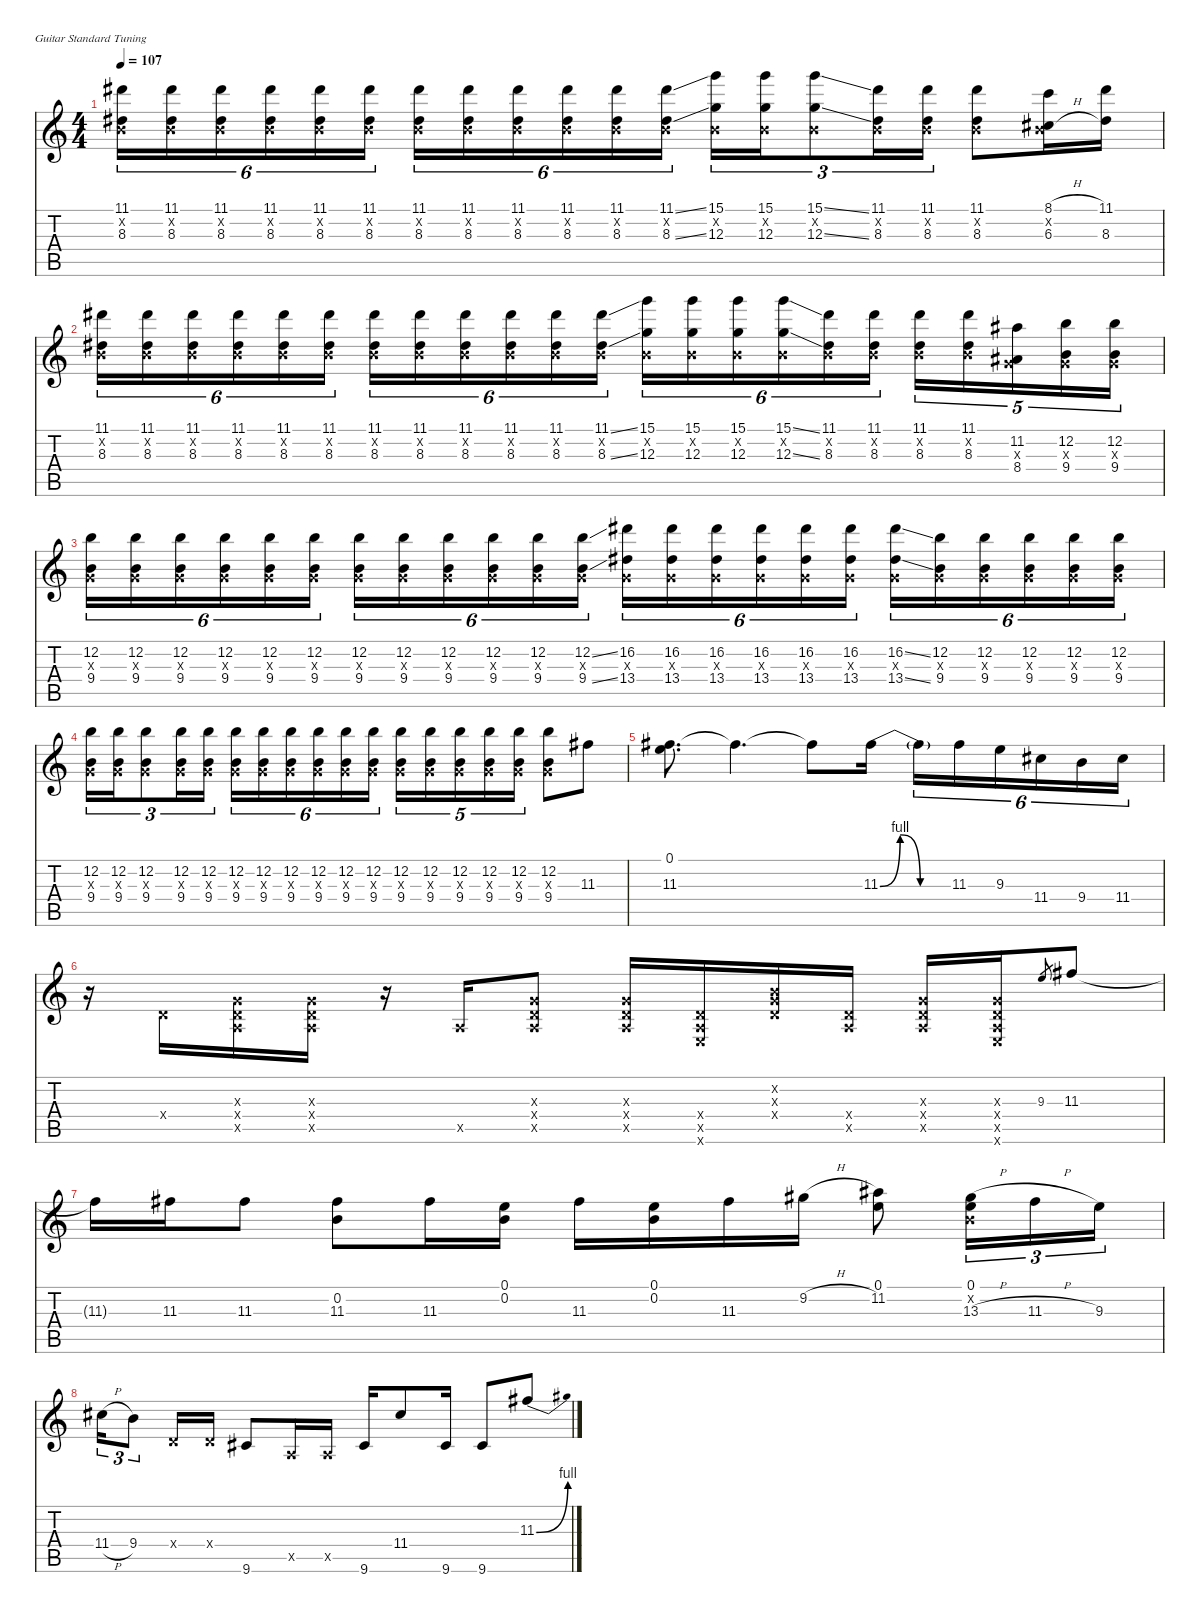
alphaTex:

\defaultSystemsLayout 4
\hideDynamics
\bracketExtendMode nobrackets
\singleTrackTrackNamePolicy hidden
\multiTrackTrackNamePolicy hidden
\firstSystemTrackNameMode fullname
\firstSystemTrackNameOrientation horizontal
\otherSystemsTrackNameOrientation horizontal
\track ("Jimi" "dist.guit.") {instrument distortionguitar}
\staff {score tabs}
\tuning (E4 B3 G3 D3 A2 E2)
\ts (4 4)
\tempo 107
\clef g2
\ks c
(11.1{acc #} 0.2{x} 8.3{acc #}).16{tu (6 4) dy f beam Down} (11.1{acc #} 0.2{x} 8.3{acc #}).16{tu (6 4) beam Down} (11.1{acc #} 0.2{x} 8.3{acc #}).16{tu (6 4) beam Down} (11.1{acc #} 0.2{x} 8.3{acc #}).16{tu (6 4) beam Down} (11.1{acc #} 0.2{x} 8.3{acc #}).16{tu (6 4) beam Down} (11.1{acc #} 0.2{x} 8.3{acc #}).16{tu (6 4) beam Down} (11.1{acc #} 0.2{x} 8.3{acc #}).16{tu (6 4) beam Down} (11.1{acc #} 0.2{x} 8.3{acc #}).16{tu (6 4) beam Down} (11.1{acc #} 0.2{x} 8.3{acc #}).16{tu (6 4) beam Down} (11.1{acc #} 0.2{x} 8.3{acc #}).16{tu (6 4) beam Down} (11.1{acc #} 0.2{x} 8.3{acc #}).16{tu (6 4) beam Down} (11.1{ss acc #} 0.2{x} 8.3{ss acc #}).16{tu (6 4) beam Down} (15.1 0.2{x} 12.3).16{tu (3 2) beam Down} (15.1 0.2{x} 12.3).16{tu (3 2) beam Down} (15.1{ss} 0.2{x} 12.3{ss}).8{tu (3 2) beam Down} (11.1{acc #} 0.2{x} 8.3{acc #}).16{tu (3 2) beam Down} (11.1{acc #} 0.2{x} 8.3{acc #}).16{tu (3 2) beam Down} (11.1{acc #} 0.2{x} 8.3{acc #}).8{beam Down} (8.1{h} 0.2{x} 6.3{h acc #}).16{beam Down} (11.1{acc #} 8.3{acc #}).16{beam Down} |
(11.1{acc #} 0.2{x} 8.3{acc #}).16{tu (6 4) beam Down} (11.1{acc #} 0.2{x} 8.3{acc #}).16{tu (6 4) beam Down} (11.1{acc #} 0.2{x} 8.3{acc #}).16{tu (6 4) beam Down} (11.1{acc #} 0.2{x} 8.3{acc #}).16{tu (6 4) beam Down} (11.1{acc #} 0.2{x} 8.3{acc #}).16{tu (6 4) beam Down} (11.1{acc #} 0.2{x} 8.3{acc #}).16{tu (6 4) beam Down} (11.1{acc #} 0.2{x} 8.3{acc #}).16{tu (6 4) beam Down} (11.1{acc #} 0.2{x} 8.3{acc #}).16{tu (6 4) beam Down} (11.1{acc #} 0.2{x} 8.3{acc #}).16{tu (6 4) beam Down} (11.1{acc #} 0.2{x} 8.3{acc #}).16{tu (6 4) beam Down} (11.1{acc #} 0.2{x} 8.3{acc #}).16{tu (6 4) beam Down} (11.1{ss acc #} 0.2{x} 8.3{ss acc #}).16{tu (6 4) beam Down} (15.1 0.2{x} 12.3).16{tu (6 4) beam Down} (15.1 0.2{x} 12.3).16{tu (6 4) beam Down} (15.1 0.2{x} 12.3).16{tu (6 4) beam Down} (15.1{ss} 0.2{x} 12.3{ss}).16{tu (6 4) beam Down} (11.1{acc #} 0.2{x} 8.3{acc #}).16{tu (6 4) beam Down} (11.1{acc #} 0.2{x} 8.3{acc #}).16{tu (6 4) beam Down} (11.1{acc #} 0.2{x} 8.3{acc #}).16{tu (5 4) beam Down} (11.1{acc #} 0.2{x} 8.3{acc #}).16{tu (5 4) beam Down} (11.2{acc #} 0.3{x} 8.4{acc #}).16{tu (5 4) beam Down} (12.2 0.3{x} 9.4).16{tu (5 4) beam Down} (12.2 0.3{x} 9.4).16{tu (5 4) beam Down} |
(12.2 0.3{x} 9.4).16{tu (6 4) beam Down} (12.2 0.3{x} 9.4).16{tu (6 4) beam Down} (12.2 0.3{x} 9.4).16{tu (6 4) beam Down} (12.2 0.3{x} 9.4).16{tu (6 4) beam Down} (12.2 0.3{x} 9.4).16{tu (6 4) beam Down} (12.2 0.3{x} 9.4).16{tu (6 4) beam Down} (12.2 0.3{x} 9.4).16{tu (6 4) beam Down} (12.2 0.3{x} 9.4).16{tu (6 4) beam Down} (12.2 0.3{x} 9.4).16{tu (6 4) beam Down} (12.2 0.3{x} 9.4).16{tu (6 4) beam Down} (12.2 0.3{x} 9.4).16{tu (6 4) beam Down} (12.2{ss} 0.3{x} 9.4{ss}).16{tu (6 4) beam Down} (16.2{acc #} 0.3{x} 13.4{acc #}).16{tu (6 4) beam Down} (16.2{acc #} 0.3{x} 13.4{acc #}).16{tu (6 4) beam Down} (16.2{acc #} 0.3{x} 13.4{acc #}).16{tu (6 4) beam Down} (16.2{acc #} 0.3{x} 13.4{acc #}).16{tu (6 4) beam Down} (16.2{acc #} 0.3{x} 13.4{acc #}).16{tu (6 4) beam Down} (16.2{acc #} 0.3{x} 13.4{acc #}).16{tu (6 4) beam Down} (16.2{ss acc #} 0.3{x} 13.4{ss acc #}).16{tu (6 4) beam Down} (12.2 0.3{x} 9.4).16{tu (6 4) beam Down} (12.2 0.3{x} 9.4).16{tu (6 4) beam Down} (12.2 0.3{x} 9.4).16{tu (6 4) beam Down} (12.2 0.3{x} 9.4).16{tu (6 4) beam Down} (12.2 0.3{x} 9.4).16{tu (6 4) beam Down} |
(12.2 0.3{x} 9.4).16{tu (3 2) beam Down} (12.2 0.3{x} 9.4).16{tu (3 2) beam Down} (12.2 0.3{x} 9.4).8{tu (3 2) beam Down} (12.2 0.3{x} 9.4).16{tu (3 2) beam Down} (12.2 0.3{x} 9.4).16{tu (3 2) beam Down} (12.2 0.3{x} 9.4).16{tu (6 4) beam Down} (12.2 0.3{x} 9.4).16{tu (6 4) beam Down} (12.2 0.3{x} 9.4).16{tu (6 4) beam Down} (12.2 0.3{x} 9.4).16{tu (6 4) beam Down} (12.2 0.3{x} 9.4).16{tu (6 4) beam Down} (12.2 0.3{x} 9.4).16{tu (6 4) beam Down} (12.2 0.3{x} 9.4).16{tu (5 4) beam Down} (12.2 0.3{x} 9.4).16{tu (5 4) beam Down} (12.2 0.3{x} 9.4).16{tu (5 4) beam Down} (12.2 0.3{x} 9.4).16{tu (5 4) beam Down} (12.2 0.3{x} 9.4).16{tu (5 4) beam Down} (12.2 0.3{x} 9.4).8{beam Down} 11.3{acc #}.8{beam Down} |
(0.1 11.3{acc #}).8{d beam Down} 11.3{t acc #}.4{d beam Down} 11.3{t acc #}.8{beam Down} 11.3{be (bendrelease 0 0 30 4 30 4 60 0) acc #}.16{beam Down} 11.3{be (hold 0 0 60 0) t acc #}.16{tu (6 4) beam Down} 11.3{acc #}.16{tu (6 4) beam Down} 9.3.16{tu (6 4) beam Down} 11.4{acc #}.16{tu (6 4) beam Down} 9.4.16{tu (6 4) beam Down} 11.4{acc #}.16{tu (6 4) beam Down} |
r.16{beam Down} 0.4{x}.16{beam Up} (0.3{x} 0.4{x} 0.5{x}).16{beam Up} (0.3{x} 0.4{x} 0.5{x}).16{beam Up} r.16{beam Up} 0.5{x}.16{beam Up} (0.3{x} 0.4{x} 0.5{x}).8{beam Up} (0.3{x} 0.4{x} 0.5{x}).16{beam Up} (0.4{x} 0.5{x} 0.6{x}).16{beam Up} (0.2{x} 0.3{x} 0.4{x}).16{beam Up} (0.4{x} 0.5{x}).16{beam Up} (0.3{x} 0.4{x} 0.5{x}).16{beam Up} (0.3{x} 0.4{x} 0.5{x} 0.6{x}).16{beam Up} 9.3.8{gr dy mf beam Up} 11.3{acc #}.8{dy f beam Up} |
11.3{t acc #}.16{beam Down} 11.3{acc #}.16{beam Down} 11.3{acc #}.8{beam Down} (0.2 11.3{acc #}).8{beam Down} 11.3{acc #}.16{beam Down} (0.1 0.2).16{beam Down} 11.3{acc #}.16{beam Down} (0.1 0.2).16{beam Down} 11.3{acc #}.16{beam Down} 9.2{h acc #}.16{beam Down} (0.1 11.2{acc #}).8{beam Down} (0.1 0.2{x} 13.3{h acc #}).16{tu (3 2) beam Down} 11.3{h acc #}.16{tu (3 2) beam Down} 9.3.16{tu (3 2) beam Down} |
11.4{h acc #}.16{tu (3 2) beam Down} 9.4.8{tu (3 2) beam Down} 0.4{x}.16{beam Up} 0.4{x}.16{beam Up} 9.6{acc #}.8{beam Up} 0.5{x}.16{beam Up} 0.5{x}.16{beam Up} 9.6{acc #}.16{beam Up} 11.4{acc #}.8{beam Up} 9.6{acc #}.16{beam Up} 9.6{acc #}.8{beam Up} 11.3{be (bend 0 0 30 4) acc #}.8{beam Up}
